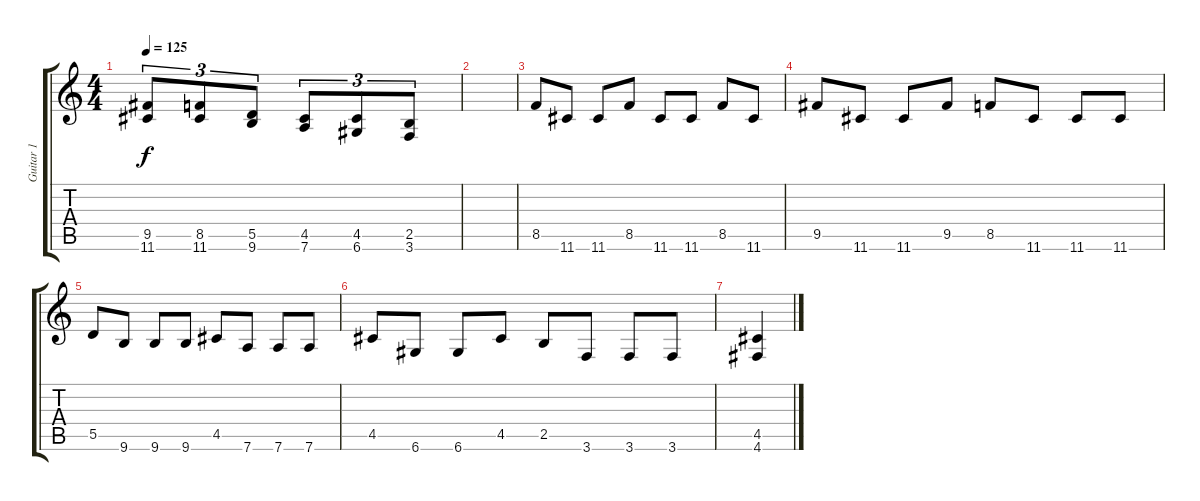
\track ("Guitar 1" "Guitar 1") {instrument electricguitarjazz}
\staff {score tabs}
\tuning (E4 B3 G3 D3 A2 D2) {hide}
\ts (4 4)
\tempo 125
\clef g2
\ks c
(9.5 11.6).8{tu (3 2) dy f} (8.5 11.6).8{tu (3 2)} (5.5 9.6).8{tu (3 2)} (4.5 7.6).8{tu (3 2)} (4.5 6.6).8{tu (3 2)} (2.5 3.6).8{tu (3 2)} |
|
8.5.8 11.6.8 11.6.8 8.5.8 11.6.8 11.6.8 8.5.8 11.6.8 |
9.5.8 11.6.8 11.6.8 9.5.8 8.5.8 11.6.8 11.6.8 11.6.8 |
5.5.8 9.6.8 9.6.8 9.6.8 4.5.8 7.6.8 7.6.8 7.6.8 |
4.5.8 6.6.8 6.6.8 4.5.8 2.5.8 3.6.8 3.6.8 3.6.8 |
(4.5 4.6).4
